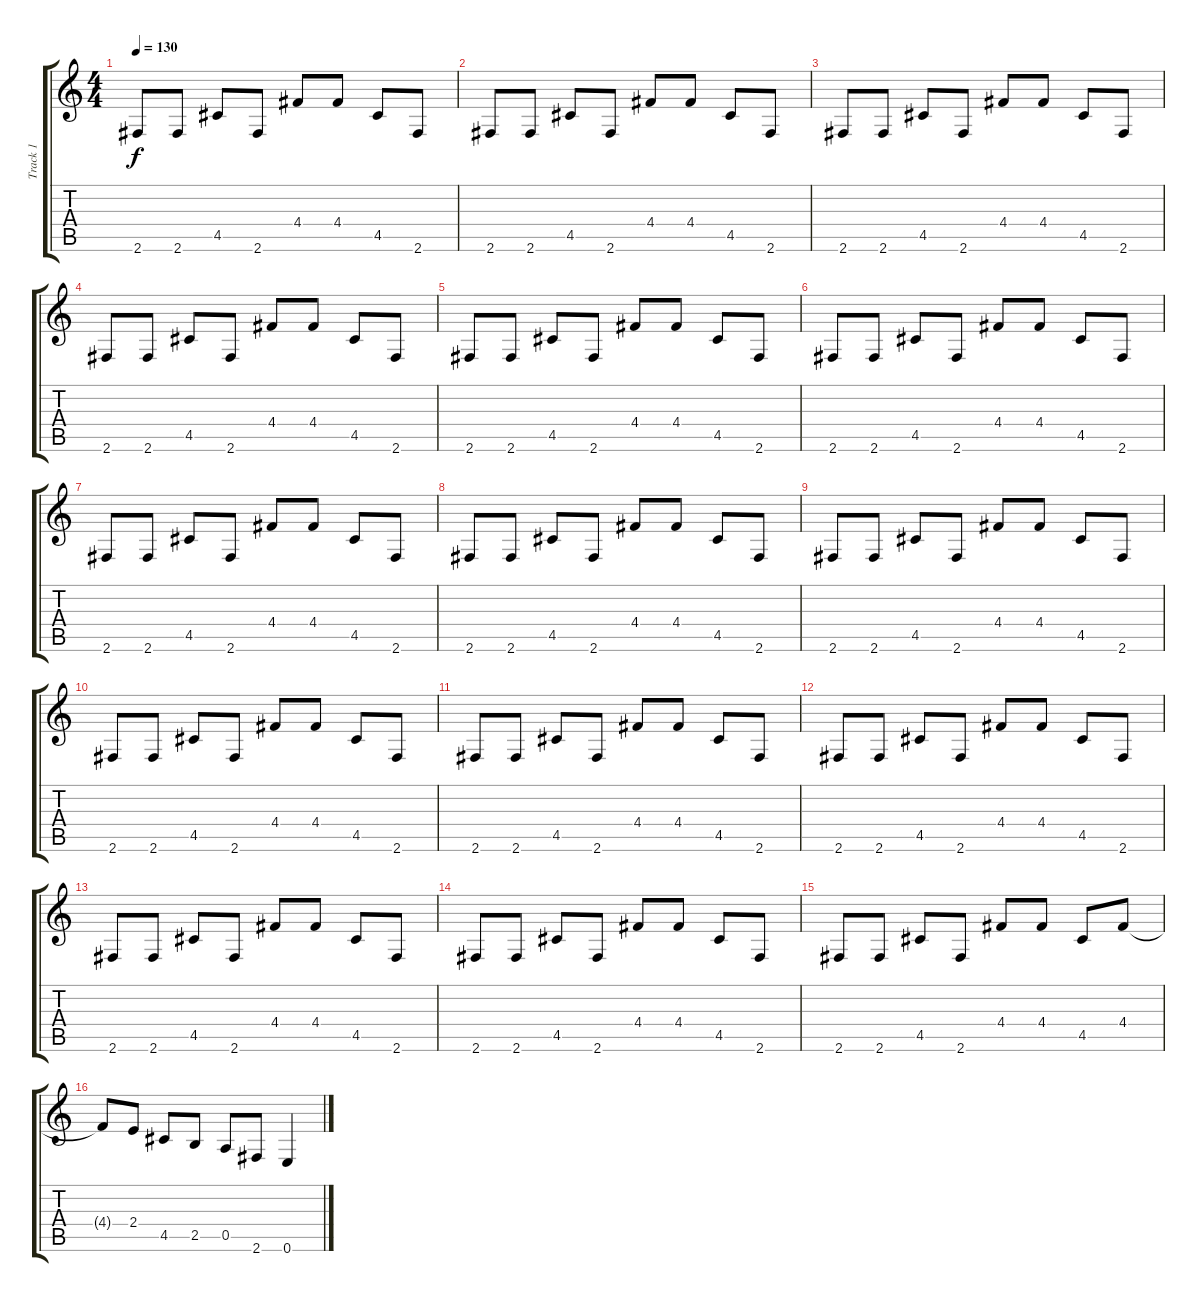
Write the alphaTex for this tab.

\track ("Track 1" "Track 1") {instrument lead1square}
\staff {score tabs}
\tuning (E4 B3 G4 D4 A3 E3) {hide}
\ts (4 4)
\tempo 130
\clef g2
\ks c
2.6.8{dy f instrument lead1square} 2.6.8 4.5.8 2.6.8 4.4.8 4.4.8 4.5.8 2.6.8 |
2.6.8 2.6.8 4.5.8 2.6.8 4.4.8 4.4.8 4.5.8 2.6.8 |
2.6.8 2.6.8 4.5.8 2.6.8 4.4.8 4.4.8 4.5.8 2.6.8 |
2.6.8 2.6.8 4.5.8 2.6.8 4.4.8 4.4.8 4.5.8 2.6.8 |
2.6.8 2.6.8 4.5.8 2.6.8 4.4.8 4.4.8 4.5.8 2.6.8 |
2.6.8 2.6.8 4.5.8 2.6.8 4.4.8 4.4.8 4.5.8 2.6.8 |
2.6.8 2.6.8 4.5.8 2.6.8 4.4.8 4.4.8 4.5.8 2.6.8 |
2.6.8 2.6.8 4.5.8 2.6.8 4.4.8 4.4.8 4.5.8 2.6.8 |
2.6.8 2.6.8 4.5.8 2.6.8 4.4.8 4.4.8 4.5.8 2.6.8 |
2.6.8 2.6.8 4.5.8 2.6.8 4.4.8 4.4.8 4.5.8 2.6.8 |
2.6.8 2.6.8 4.5.8 2.6.8 4.4.8 4.4.8 4.5.8 2.6.8 |
2.6.8 2.6.8 4.5.8 2.6.8 4.4.8 4.4.8 4.5.8 2.6.8 |
2.6.8 2.6.8 4.5.8 2.6.8 4.4.8 4.4.8 4.5.8 2.6.8 |
2.6.8 2.6.8 4.5.8 2.6.8 4.4.8 4.4.8 4.5.8 2.6.8 |
2.6.8 2.6.8 4.5.8 2.6.8 4.4.8 4.4.8 4.5.8 4.4.8 |
4.4{t}.8 2.4.8 4.5.8 2.5.8 0.5.8 2.6.8 0.6.4
